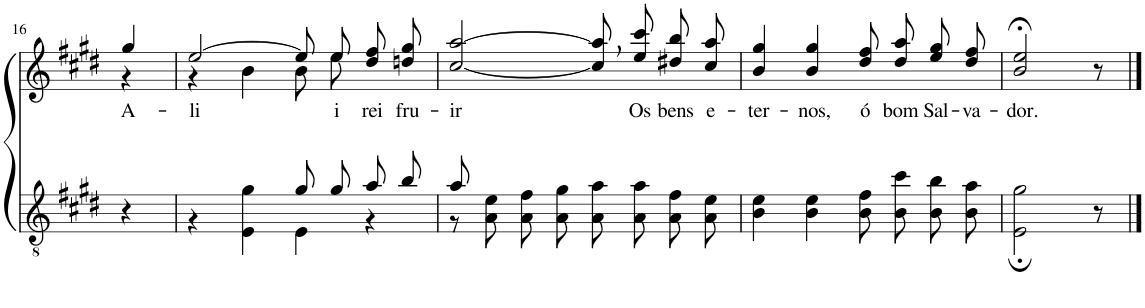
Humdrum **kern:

**kern	**kern	**text
*part2	*part1	*part1
*staff2	*staff1	*staff1
*I"Parte III e IV	*I"Parte I e II	*
!!LO:PB:g=z
*clefGv2	*clefG2	*
*Trd5c9	*Trd5c9	*
*k[f#c#g#d#]	*k[f#c#g#d#]	*
*M4/4	*M4/4	*
=16	=16	=16
!	!	!LO:LY:b
*	*^	*
4r	4gg#/	4r	A-
=17	=17	=17	=17
*^	*	*	*
!	!	!	!	!LO:LY:b
2ryy	4r	[2ee/	4r	-li
.	4E\ 4g#\	.	4b\	.
8g#/L	4E\	8ee/L]	8b\L	.
!	!	!	!	!LO:LY:b
8g#/J	.	8ee/J	8ee\J	i-
!	!	!	!	!LO:LY:b
8a/L	4r	8dd#\ 8ff#\L	4ryy	-rei
!	!	!	!	!LO:LY:b
8b/J	.	8ddn\ 8gg#\J	.	fru-
*	*	*v	*v	*
=18	=18	=18	=18
!	!	!	!LO:LY:b
8a/	8r	[2cc#/ [2aa/	-ir
2..ryy	8A\ 8e\	.	.
.	8A\ 8f#\L	.	.
.	8A\ 8g#\J	.	.
.	8A\ 8a\L	8cc#],\ 8aa],\L	.
!	!	!	!LO:LY:b
.	8A\ 8a\J	8ee\ 8ccc#\J	Os
!	!	!	!LO:LY:b
.	8A\ 8f#\L	8dd#X\ 8bb\L	bens
!	!	!	!LO:LY:b
.	8A\ 8e\J	8cc#\ 8aa\J	e-
=19	=19	=19	=19
!	!	!	!LO:LY:b
*v	*v	*	*
4B\ 4e\	4b/ 4gg#/	-ter-
!	!	!LO:LY:b
4B\ 4e\	4b/ 4gg#/	-nos,
!	!	!LO:LY:b
8B\ 8f#\L	8dd#\ 8ff#\L	ó
!	!	!LO:LY:b
8B\ 8cc#\J	8dd#\ 8aa\J	bom
!	!	!LO:LY:b
8B\ 8b\L	8ee\ 8gg#\L	Sal-
!	!	!LO:LY:b
8B\ 8a\J	8dd#\ 8ff#\J	-va-
=20	=20	=20
!	!	!LO:LY:b
2E\; 2g#\;	2b/;< 2ee/;<	-dor.
8r	8r	.
==	==	==
*-	*-	*-
